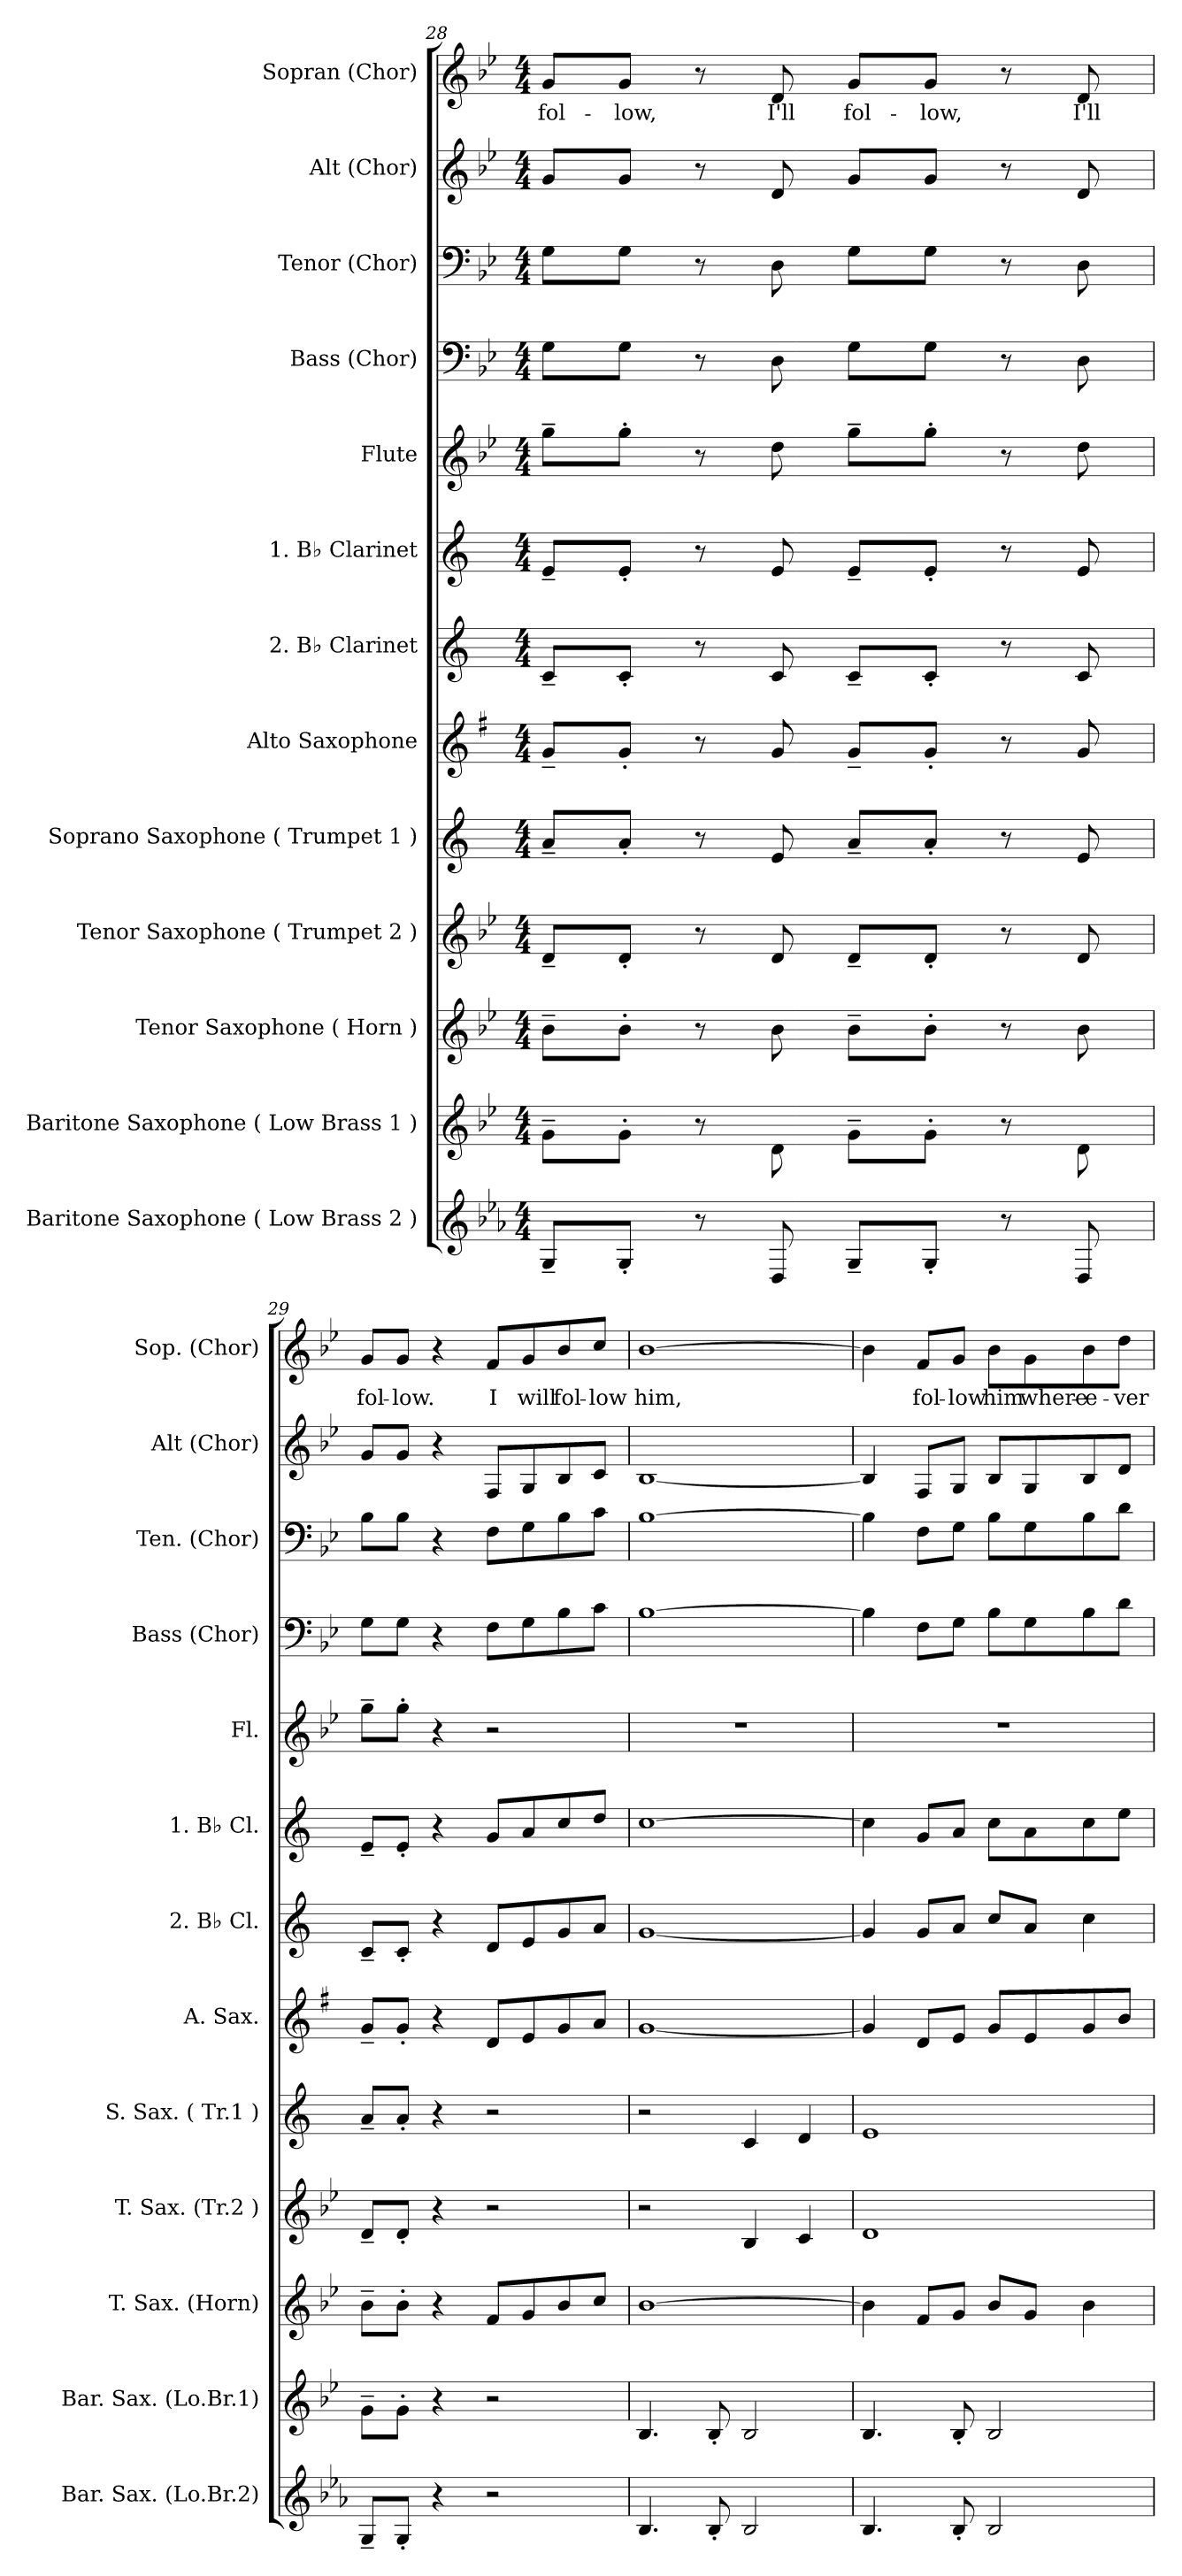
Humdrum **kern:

**kern	**kern	**kern	**kern	**kern	**kern	**kern	**kern	**kern	**kern	**kern	**kern	**kern	**text
*part13	*part12	*part11	*part10	*part9	*part8	*part7	*part6	*part5	*part4	*part3	*part2	*part1	*part1
*staff13	*staff12	*staff11	*staff10	*staff9	*staff8	*staff7	*staff6	*staff5	*staff4	*staff3	*staff2	*staff1	*staff1
*I"Baritone Saxophone   ( Low Brass 2 )	*I"Baritone Saxophone   ( Low Brass 1 )	*I"Tenor Saxophone     ( Horn )	*I"Tenor Saxophone    ( Trumpet 2 )	*I"Soprano Saxophone    ( Trumpet 1 )	*I"Alto Saxophone	*I"2. B♭ Clarinet	*I"1. B♭ Clarinet	*I"Flute	*I"Bass (Chor)	*I"Tenor  (Chor)	*I"Alt (Chor)	*I"Sopran (Chor)	*
*I'Bar. Sax. (Lo.Br.2)	*I'Bar. Sax. (Lo.Br.1)	*I'T. Sax. (Horn)	*I'T. Sax. (Tr.2 )	*I'S. Sax. ( Tr.1 )	*I'A. Sax.	*I'2. B♭ Cl.	*I'1. B♭ Cl.	*I'Fl.	*I'Bass (Chor)	*I'Ten. (Chor)	*I'Alt (Chor)	*I'Sop. (Chor)	*
!!LO:PB:g=z
*clefG2	*clefG2	*clefG2	*clefG2	*clefG2	*clefG2	*clefG2	*clefG2	*clefG2	*clefF4	*clefF4	*clefG2	*clefG2	*
*ITrd12c21	*ITrd12c21	*ITrd8c14	*ITrd8c14	*ITrd1c2	*ITrd5c9	*ITrd1c2	*ITrd1c2	*	*	*	*	*	*
*k[b-e-a-]	*k[b-e-]	*k[b-e-]	*k[b-e-]	*k[b-e-]	*k[b-e-]	*k[b-e-]	*k[b-e-]	*k[b-e-]	*k[b-e-]	*k[b-e-]	*k[b-e-]	*k[b-e-]	*
*E-:	*B-:	*B-:	*B-:	*B-:	*B-:	*B-:	*B-:	*B-:	*B-:	*B-:	*B-:	*B-:	*
*M4/4	*M4/4	*M4/4	*M4/4	*M4/4	*M4/4	*M4/4	*M4/4	*M4/4	*M4/4	*M4/4	*M4/4	*M4/4	*
=28	=28	=28	=28	=28	=28	=28	=28	=28	=28	=28	=28	=28	=28
8GG~/L	8G~\L	8B-~\L	8D~/L	8g~/L	8B-~/L	8B-~/L	8d~/L	8gg~\L	8G\L	8G\L	8g/L	8g/L	fol-
8GG'/J	8G'\J	8B-'\J	8D'/J	8g'/J	8B-'/J	8B-'/J	8d'/J	8gg'\J	8G\J	8G\J	8g/J	8g/J	-low,
8r	8r	8r	8r	8r	8r	8r	8r	8r	8r	8r	8r	8r	.
8DD/	8D\	8B-\	8D/	8d/	8B-/	8B-/	8d/	8dd\	8D\	8D\	8d/	8d/	I'll
8GG~/L	8G~\L	8B-~\L	8D~/L	8g~/L	8B-~/L	8B-~/L	8d~/L	8gg~\L	8G\L	8G\L	8g/L	8g/L	fol-
8GG'/J	8G'\J	8B-'\J	8D'/J	8g'/J	8B-'/J	8B-'/J	8d'/J	8gg'\J	8G\J	8G\J	8g/J	8g/J	-low,
8r	8r	8r	8r	8r	8r	8r	8r	8r	8r	8r	8r	8r	.
8DD/	8D\	8B-\	8D/	8d/	8B-/	8B-/	8d/	8dd\	8D\	8D\	8d/	8d/	I'll
=29	=29	=29	=29	=29	=29	=29	=29	=29	=29	=29	=29	=29	=29
8GG~/L	8G~\L	8B-~\L	8D~/L	8g~/L	8B-~/L	8B-~/L	8d~/L	8gg~\L	8G\L	8B-\L	8g/L	8g/L	fol-
8GG'/J	8G'\J	8B-'\J	8D'/J	8g'/J	8B-'/J	8B-'/J	8d'/J	8gg'\J	8G\J	8B-\J	8g/J	8g/J	-low.
4r	4r	4r	4r	4r	4r	4r	4r	4r	4r	4r	4r	4r	.
2r	2r	8F/L	2r	2r	8F/L	8c/L	8f/L	2r	8F\L	8F\L	8F/L	8f/L	I
.	.	8G/	.	.	8G/	8d/	8g/	.	8G\	8G\	8G/	8g/	will
.	.	8B-/	.	.	8B-/	8f/	8b-/	.	8B-\	8B-\	8B-/	8b-/	fol-
.	.	8c/J	.	.	8c/J	8g/J	8cc/J	.	8c\J	8c\J	8c/J	8cc/J	-low
=30	=30	=30	=30	=30	=30	=30	=30	=30	=30	=30	=30	=30	=30
4.BB-/	4.BB-/	[1B-	2r	2r	[1B-	[1f	[1b-	1r	[1B-	[1B-	[1B-	[1b-	him,
8BB-'/	8BB-'/	.	.	.	.	.	.	.	.	.	.	.	.
2BB-/	2BB-/	.	4BB-/	4B-/	.	.	.	.	.	.	.	.	.
.	.	.	4C/	4c/	.	.	.	.	.	.	.	.	.
!!LO:PB:g=z
=31	=31	=31	=31	=31	=31	=31	=31	=31	=31	=31	=31	=31	=31
4.BB-/	4.BB-/	4B-\]	1D	1d	4B-/]	4f/]	4b-\]	1r	4B-\]	4B-\]	4B-/]	4b-\]	.
.	.	8F/L	.	.	8F/L	8f/L	8f/L	.	8F\L	8F\L	8F/L	8f/L	fol-
8BB-'/	8BB-'/	8G/J	.	.	8G/J	8g/J	8g/J	.	8G\J	8G\J	8G/J	8g/J	-low
2BB-/	2BB-/	8B-/L	.	.	8B-/L	8b-/L	8b-\L	.	8B-\L	8B-\L	8B-/L	8b-\L	him
.	.	8G/J	.	.	8G/	8g/J	8g\	.	8G\	8G\	8G/	8g\	where-
.	.	4B-\	.	.	8B-/	4b-\	8b-\	.	8B-\	8B-\	8B-/	8b-\	-e-
.	.	.	.	.	8d/J	.	8dd\J	.	8d\J	8d\J	8d/J	8dd\J	-ver
=	=	=	=	=	=	=	=	=	=	=	=	=	=
*-	*-	*-	*-	*-	*-	*-	*-	*-	*-	*-	*-	*-	*-
